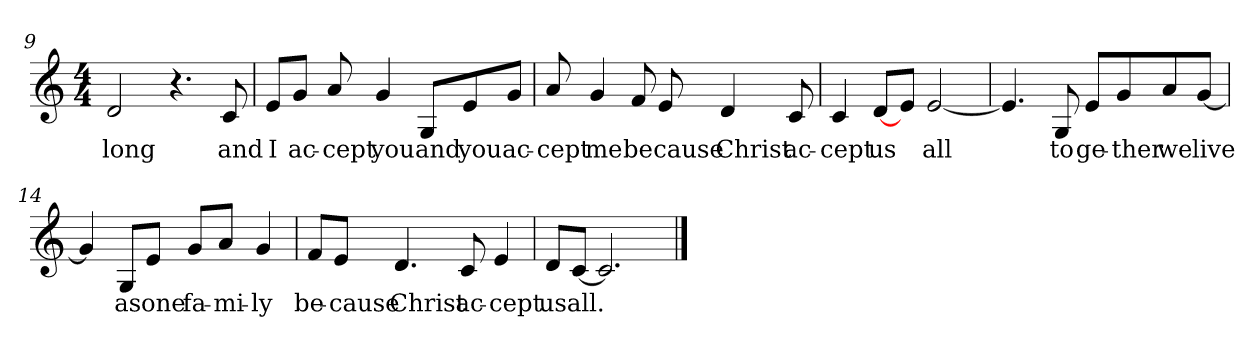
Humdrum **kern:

**kern	**text
*part1	*part1
*staff1	*staff1
*clefG2	*
*k[]	*
*C:	*
*M4/4	*
=9	=9
!	!LO:LY:b:color=#000000
2di/	long
4.r	.
!	!LO:LY:b:color=#000000
8ci/	and
!!LO:LB:g=z
=10	=10
!	!LO:LY:b:color=#000000
8ei/L	I
!	!LO:LY:b:color=#000000
8gi/J	ac-
!	!LO:LY:b:color=#000000
8ai/	-cept
!	!LO:LY:b:color=#000000
4gi/	you
!	!LO:LY:b:color=#000000
8Gi/L	and
!	!LO:LY:b:color=#000000
8ei/	you
!	!LO:LY:b:color=#000000
8gi/J	ac-
=11	=11
!	!LO:LY:b:color=#000000
8ai/	-cept
!	!LO:LY:b:color=#000000
4gi/	me
!	!LO:LY:b:color=#000000
8fi/	be
!	!LO:LY:b:color=#000000
8ei/	cause
!	!LO:LY:b:color=#000000
4di/	Christ
!	!LO:LY:b:color=#000000
8ci/	ac-
!!LO:LB:g=z
=12	=12
!	!LO:LY:b:color=#000000
4ci/	-cept
!	!LO:LY:b:color=#000000
[<8di/L	us
8ei/J	.
!	!LO:LY:b:color=#000000
[<2ei/	all
=13	=13
4.ei/]	.
!	!LO:LY:b:color=#000000
8Gi/	to
!	!LO:LY:b:color=#000000
8ei/L	ge-
!	!LO:LY:b:color=#000000
8gi/	-ther
!	!LO:LY:b:color=#000000
8ai/	we
!	!LO:LY:b:color=#000000
[<8gi/J	live
=14	=14
4gi/]	.
!	!LO:LY:b:color=#000000
8Gi/L	as
!	!LO:LY:b:color=#000000
8ei/J	one
!	!LO:LY:b:color=#000000
8gi/L	fa-
!	!LO:LY:b:color=#000000
8ai/J	-mi-
!	!LO:LY:b:color=#000000
4gi/	-ly
!!LO:LB:g=z
=15	=15
!	!LO:LY:b:color=#000000
8fi/L	be-
!	!LO:LY:b:color=#000000
8ei/J	-cause
!	!LO:LY:b:color=#000000
4.di/	Christ
!	!LO:LY:b:color=#000000
8ci/	ac-
!	!LO:LY:b:color=#000000
4ei/	-cept
=16	=16
!	!LO:LY:b:color=#000000
8di/L	us
!	!LO:LY:b:color=#000000
[<8ci/J	all.
2.ci/]	.
==	==
*-	*-
